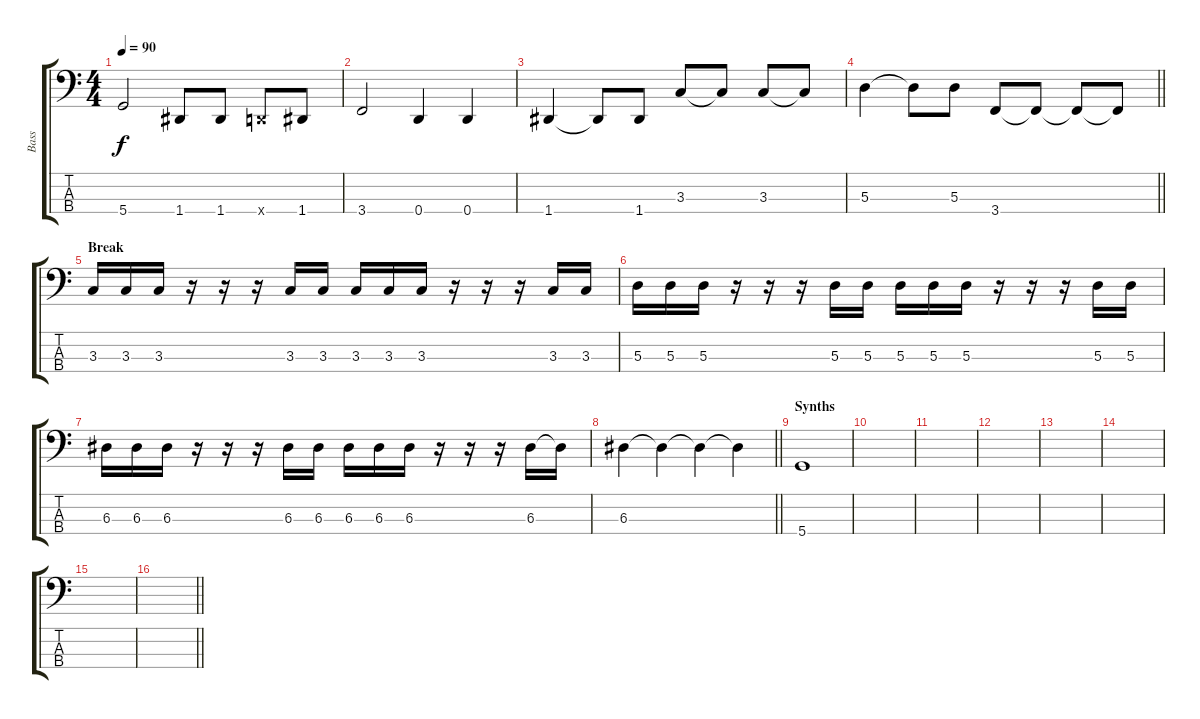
\track ("Bass" "Bass") {instrument electricbassfinger}
\staff {score tabs}
\tuning (G2 D2 A1 D1) {hide}
\ts (4 4)
\tempo 90
\clef f4
\ks c
5.4.2{dy f} 1.4.8 1.4.8 0.4{x}.8 1.4.8 |
3.4.2 0.4.4 0.4.4 |
1.4.4 1.4{t}.8 1.4.8 3.3.8 3.3{t}.8 3.3.8 3.3{t}.8 |
\barLineRight lightlight
5.3.4 5.3{t}.8 5.3.8 3.4.8 3.4{t}.8 3.4{t}.8 3.4{t}.8 |
\section ("" "Break")
3.3.16 3.3.16 3.3.16 r.16 r.16 r.16 3.3.16 3.3.16 3.3.16 3.3.16 3.3.16 r.16 r.16 r.16 3.3.16 3.3.16 |
5.3.16 5.3.16 5.3.16 r.16 r.16 r.16 5.3.16 5.3.16 5.3.16 5.3.16 5.3.16 r.16 r.16 r.16 5.3.16 5.3.16 |
6.3.16 6.3.16 6.3.16 r.16 r.16 r.16 6.3.16 6.3.16 6.3.16 6.3.16 6.3.16 r.16 r.16 r.16 6.3.16 6.3{t}.16 |
\barLineRight lightlight
6.3.4 6.3{t}.4 6.3{t}.4 6.3{t}.4 |
\section ("" "Synths")
5.4.1 |
|
|
|
|
|
|
\barLineRight lightlight
